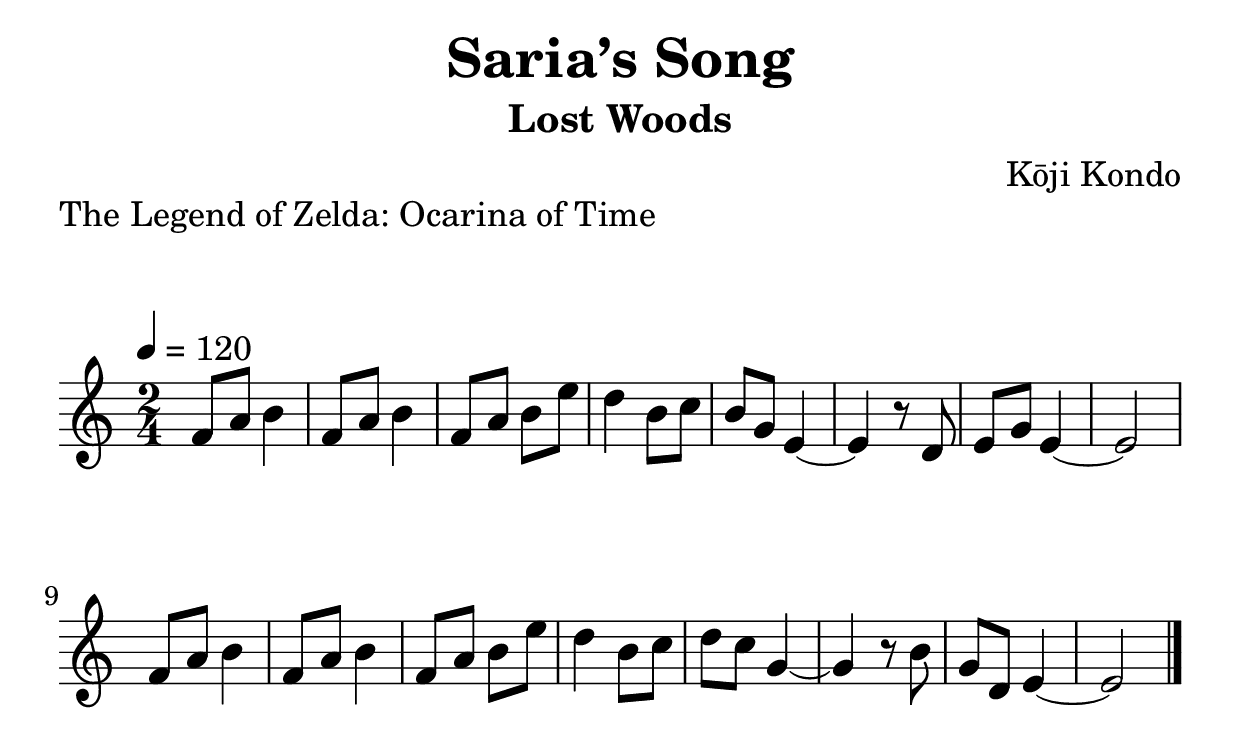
\version "2.20.0"

\include "header.ily"

\header {
  title = "Saria’s Song"
  subtitle = "Lost Woods"
}

song = \relative c'' {
  \tempo 4 = 120
  \time 2/4

  f8 a b4 | % 1
  f8 a b4 | % 2
  f8 a b e | % 3
  d4 b8 c | % 4
  b g e4~ | % 5
  e r8 d | % 6
  e g e4~ | % 7
  e2 | % 8
  \break
  f8 a b4 | % 9
  f8 a b4 | % 10
  f8 a b e | % 11
  d4 b8 c | % 12
  d c g4~ | % 13
  g r8 b | % 14
  g d e4~ | % 15
  e2 \bar "|." % 16
}

\score {
  \new Staff \with { midiInstrument = "ocarina" } {
    \clef "treble^8"
    \song
  }

  \layout {
    \context {
      \Score
      \omit ClefModifier
    }
  }
  \midi {}
}

